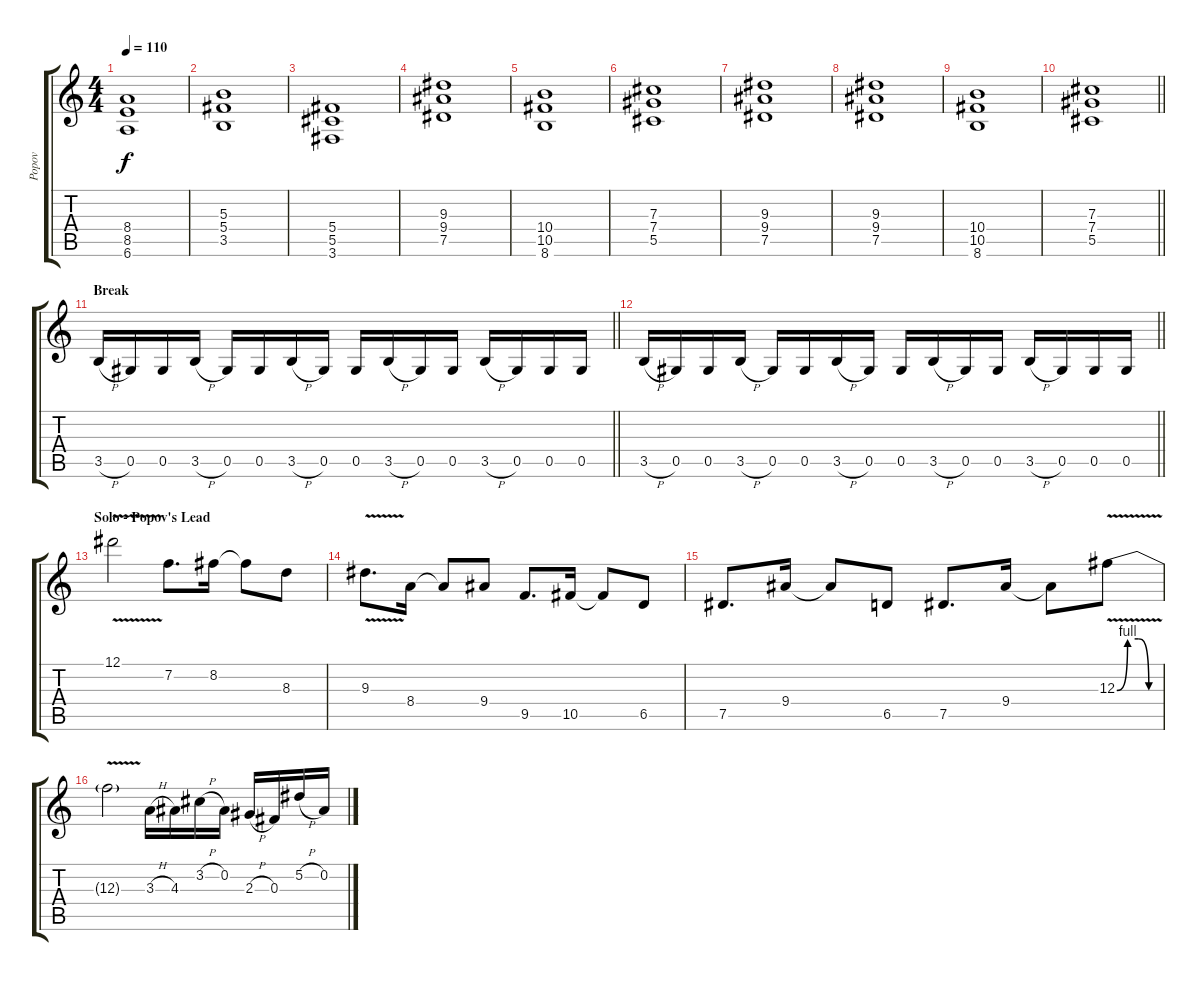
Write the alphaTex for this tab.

\track ("Popov" "Popov") {instrument distortionguitar}
\staff {score tabs}
\tuning (Eb4 Bb3 Gb3 Db3 Ab2 Eb2) {hide}
\ts (4 4)
\tempo 110
\clef g2
\ks c
(8.4 8.5 6.6).1{dy f} |
(5.3 5.4 3.5).1 |
(5.4 5.5 3.6).1 |
(9.3 9.4 7.5).1 |
(10.4 10.5 8.6).1 |
(7.3 7.4 5.5).1 |
(9.3 9.4 7.5).1 |
(9.3 9.4 7.5).1 |
(10.4 10.5 8.6).1 |
\barLineRight lightlight
(7.3 7.4 5.5).1 |
\section ("" "Break")
\barLineRight lightlight
3.5{h}.16 0.5.16 0.5.16 3.5{h}.16 0.5.16 0.5.16 3.5{h}.16 0.5.16 0.5.16 3.5{h}.16 0.5.16 0.5.16 3.5{h}.16 0.5.16 0.5.16 0.5.16 |
\barLineRight lightlight
3.5{h}.16 0.5.16 0.5.16 3.5{h}.16 0.5.16 0.5.16 3.5{h}.16 0.5.16 0.5.16 3.5{h}.16 0.5.16 0.5.16 3.5{h}.16 0.5.16 0.5.16 0.5.16 |
\section ("" "Solo - Popov's Lead")
12.1{v}.2{volume 16 instrument overdrivenguitar} 7.2.8{d} 8.2.16 8.2{t}.8 8.3.8 |
9.3{v}.8{d} 8.4.16 8.4{t}.8 9.4.8 9.5.8{d} 10.5.16 10.5{t}.8 6.5.8 |
7.5.8{d} 9.4.16 9.4{t}.8 6.5.8 7.5.8{d} 9.4.16 9.4{t}.8 12.3{be (custom 0 0 15 4 30 4 45 0 60 0) v}.8 |
12.3{t}.2 3.3{h}.16 4.3.16 3.2{h}.16 0.2.16 2.3{h}.16 0.3.16 5.2{h}.16 0.2.16
